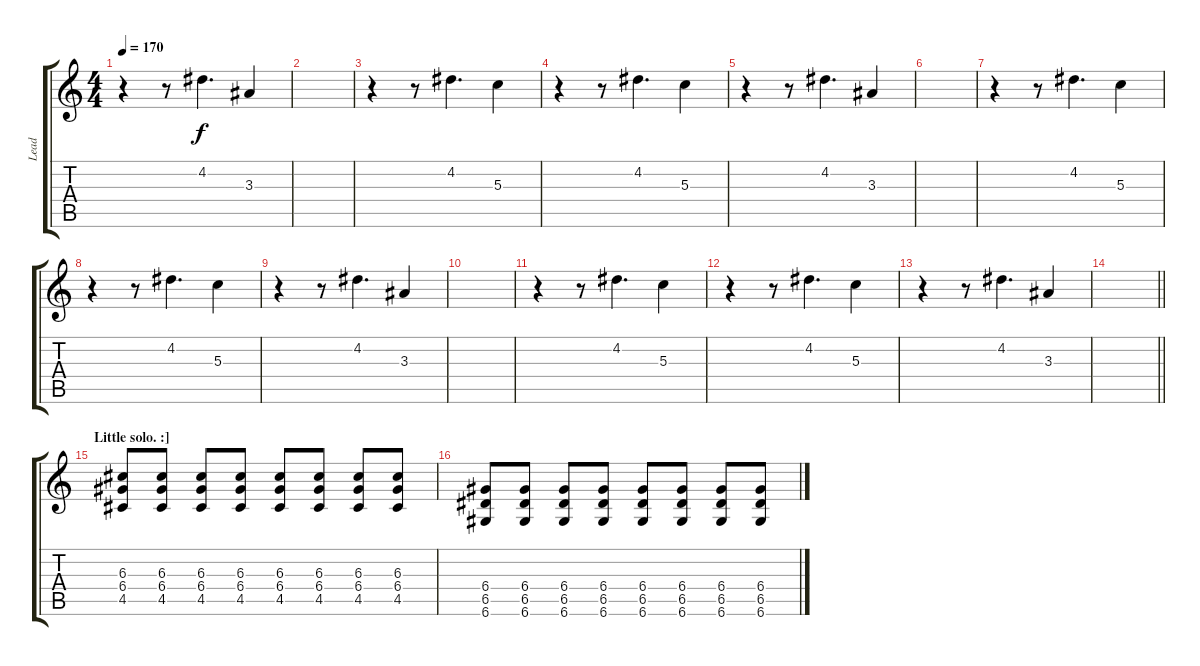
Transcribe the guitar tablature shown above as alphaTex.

\track ("Lead" "Lead") {instrument overdrivenguitar}
\staff {score tabs}
\tuning (E4 B3 G3 D3 A2 D2) {hide}
\ts (4 4)
\tempo 170
\clef g2
\ks c
r.4{dy f} r.8 4.2.4{d} 3.3.4 |
|
r.4 r.8 4.2.4{d} 5.3.4 |
r.4 r.8 4.2.4{d} 5.3.4 |
r.4 r.8 4.2.4{d} 3.3.4 |
|
r.4 r.8 4.2.4{d} 5.3.4 |
r.4 r.8 4.2.4{d} 5.3.4 |
r.4 r.8 4.2.4{d} 3.3.4 |
|
r.4 r.8 4.2.4{d} 5.3.4 |
r.4 r.8 4.2.4{d} 5.3.4 |
r.4 r.8 4.2.4{d} 3.3.4 |
\barLineRight lightlight
|
\section ("" "Little solo. :]")
(6.3 6.4 4.5).8{instrument overdrivenguitar} (6.3 6.4 4.5).8 (6.3 6.4 4.5).8 (6.3 6.4 4.5).8 (6.3 6.4 4.5).8 (6.3 6.4 4.5).8 (6.3 6.4 4.5).8 (6.3 6.4 4.5).8 |
(6.4 6.5 6.6).8 (6.4 6.5 6.6).8 (6.4 6.5 6.6).8 (6.4 6.5 6.6).8 (6.4 6.5 6.6).8 (6.4 6.5 6.6).8 (6.4 6.5 6.6).8 (6.4 6.5 6.6).8
